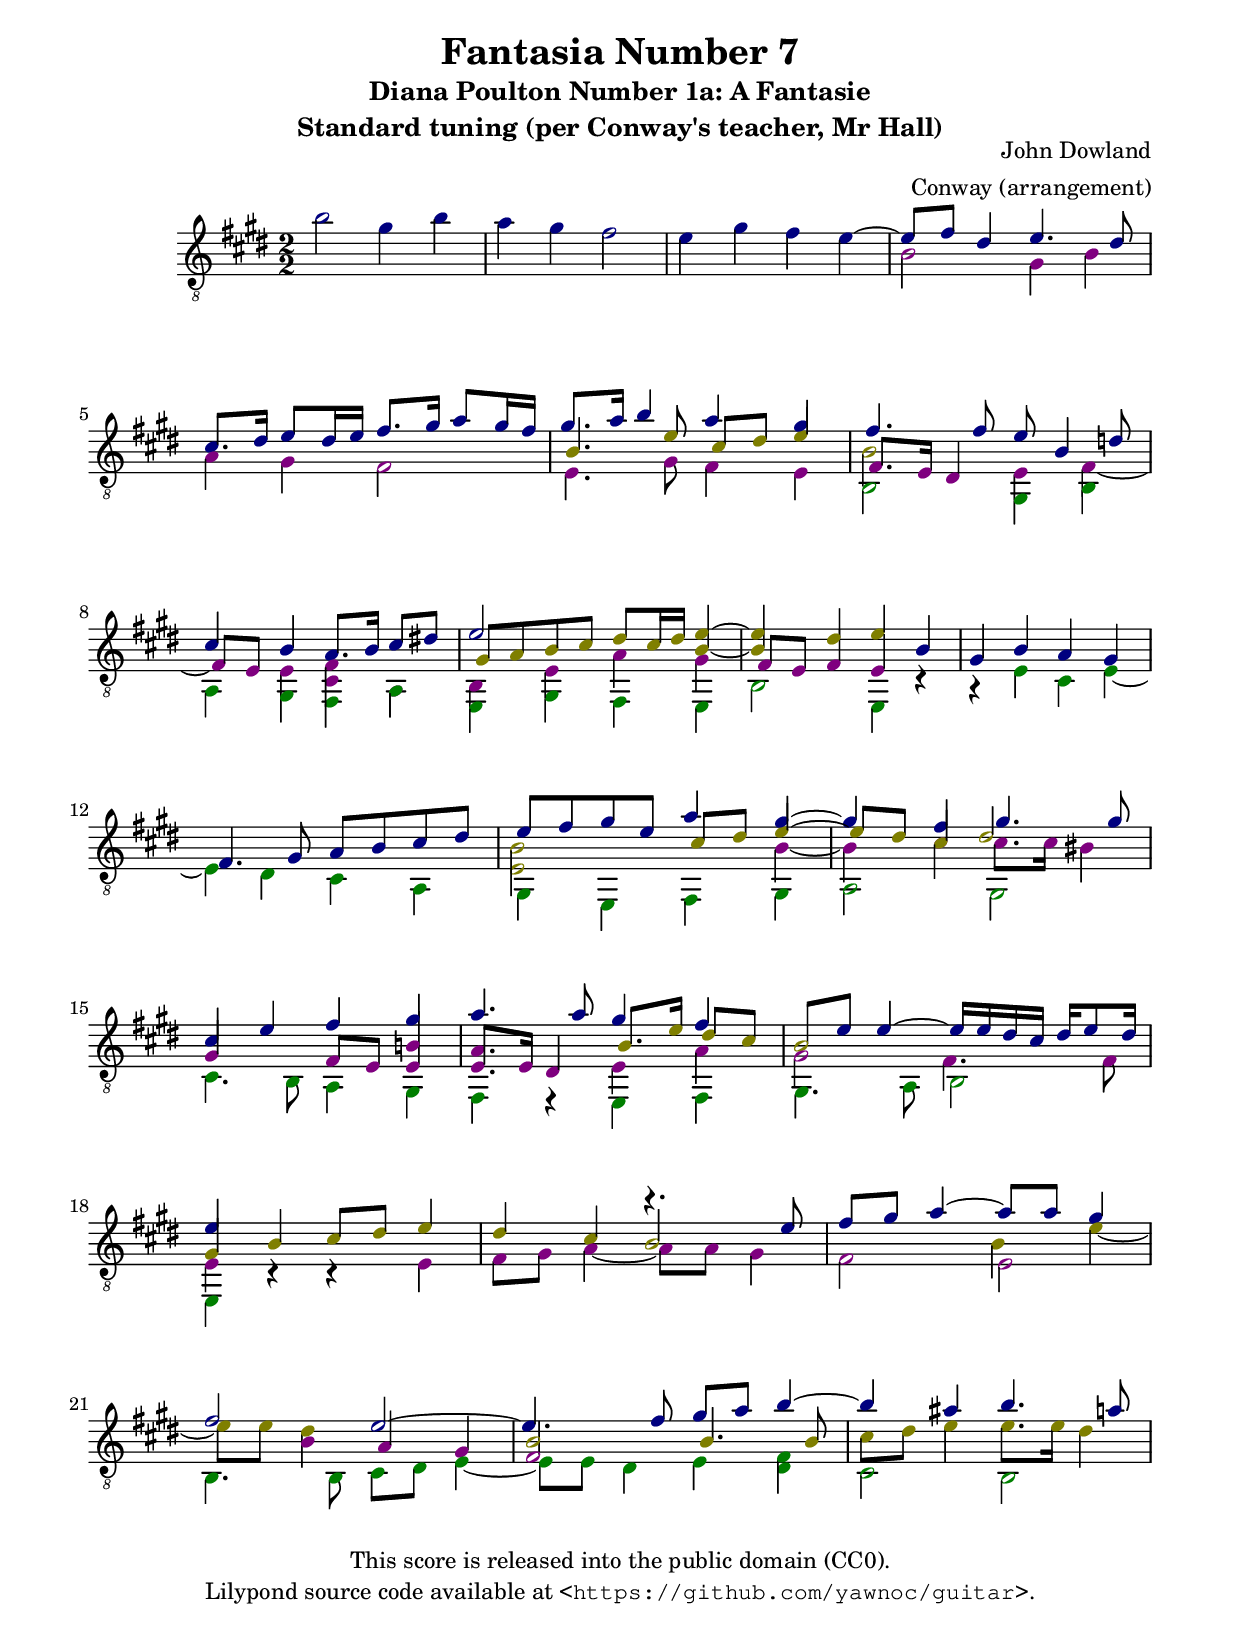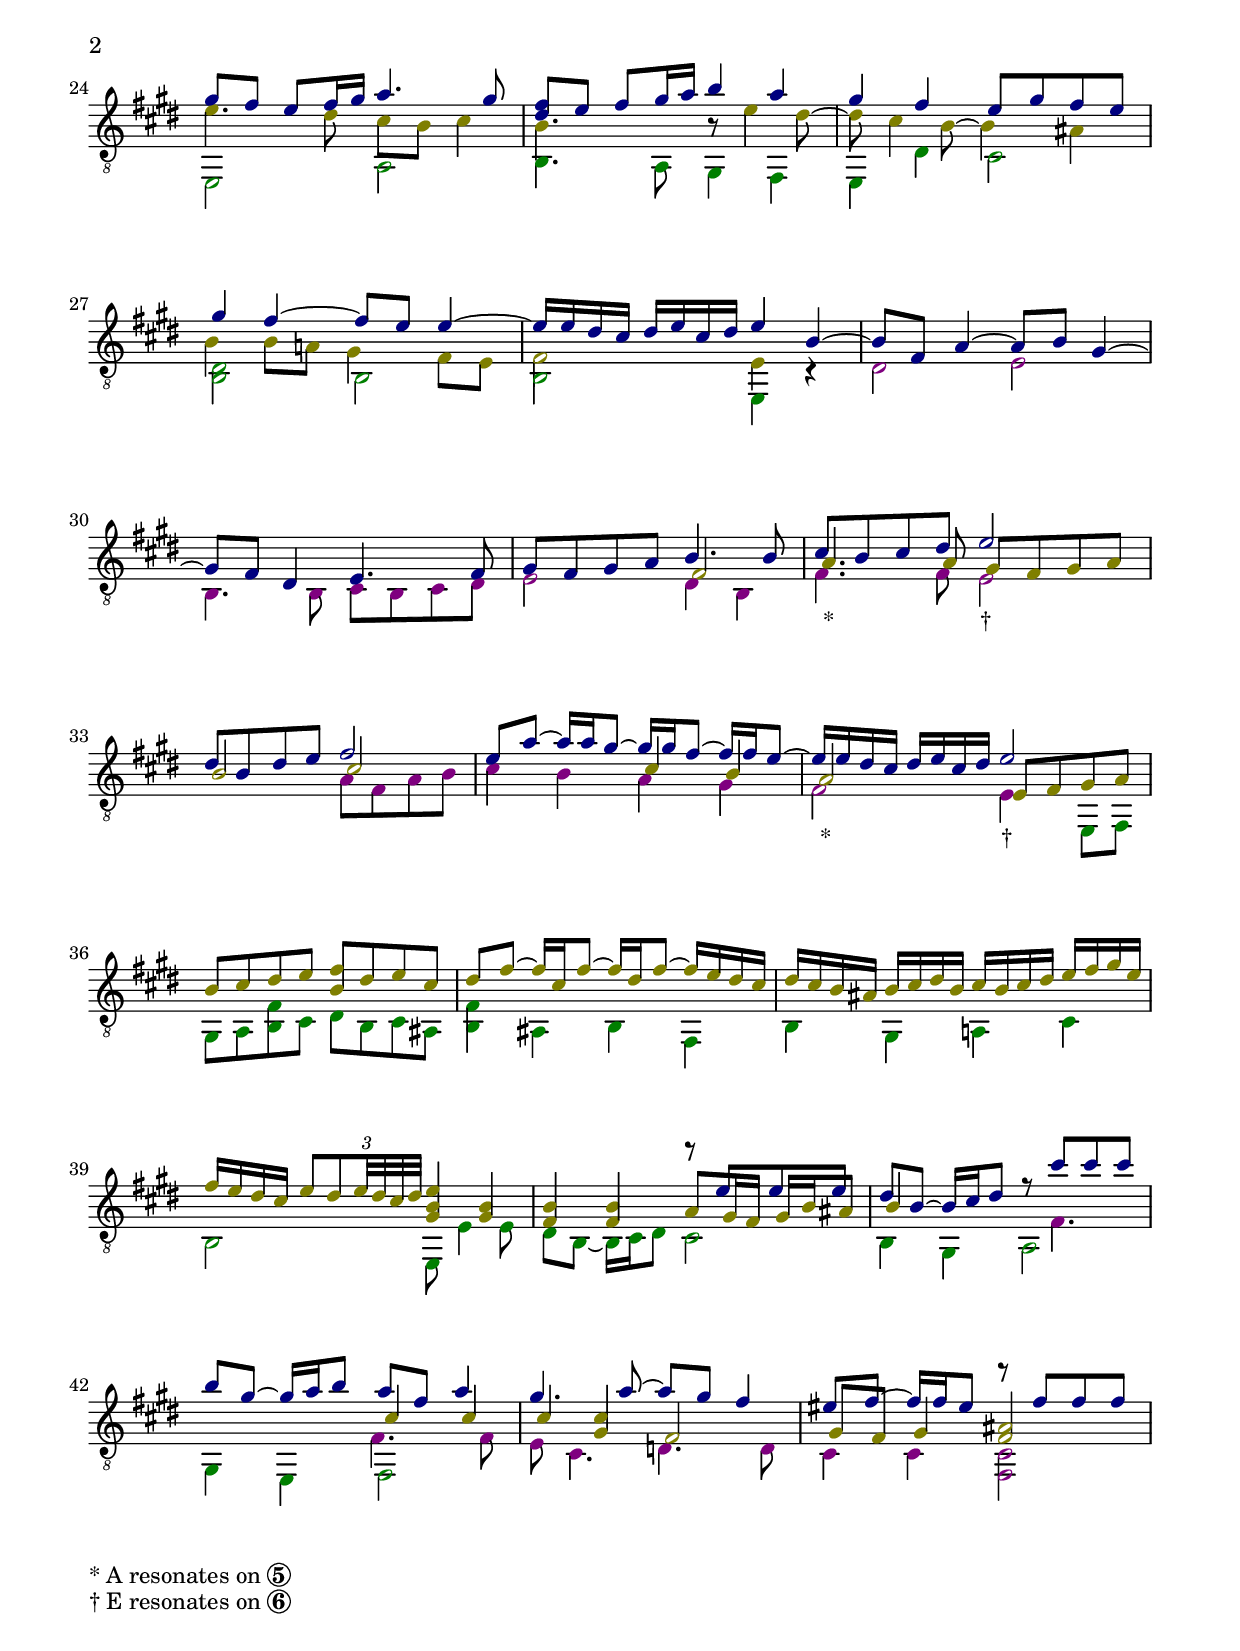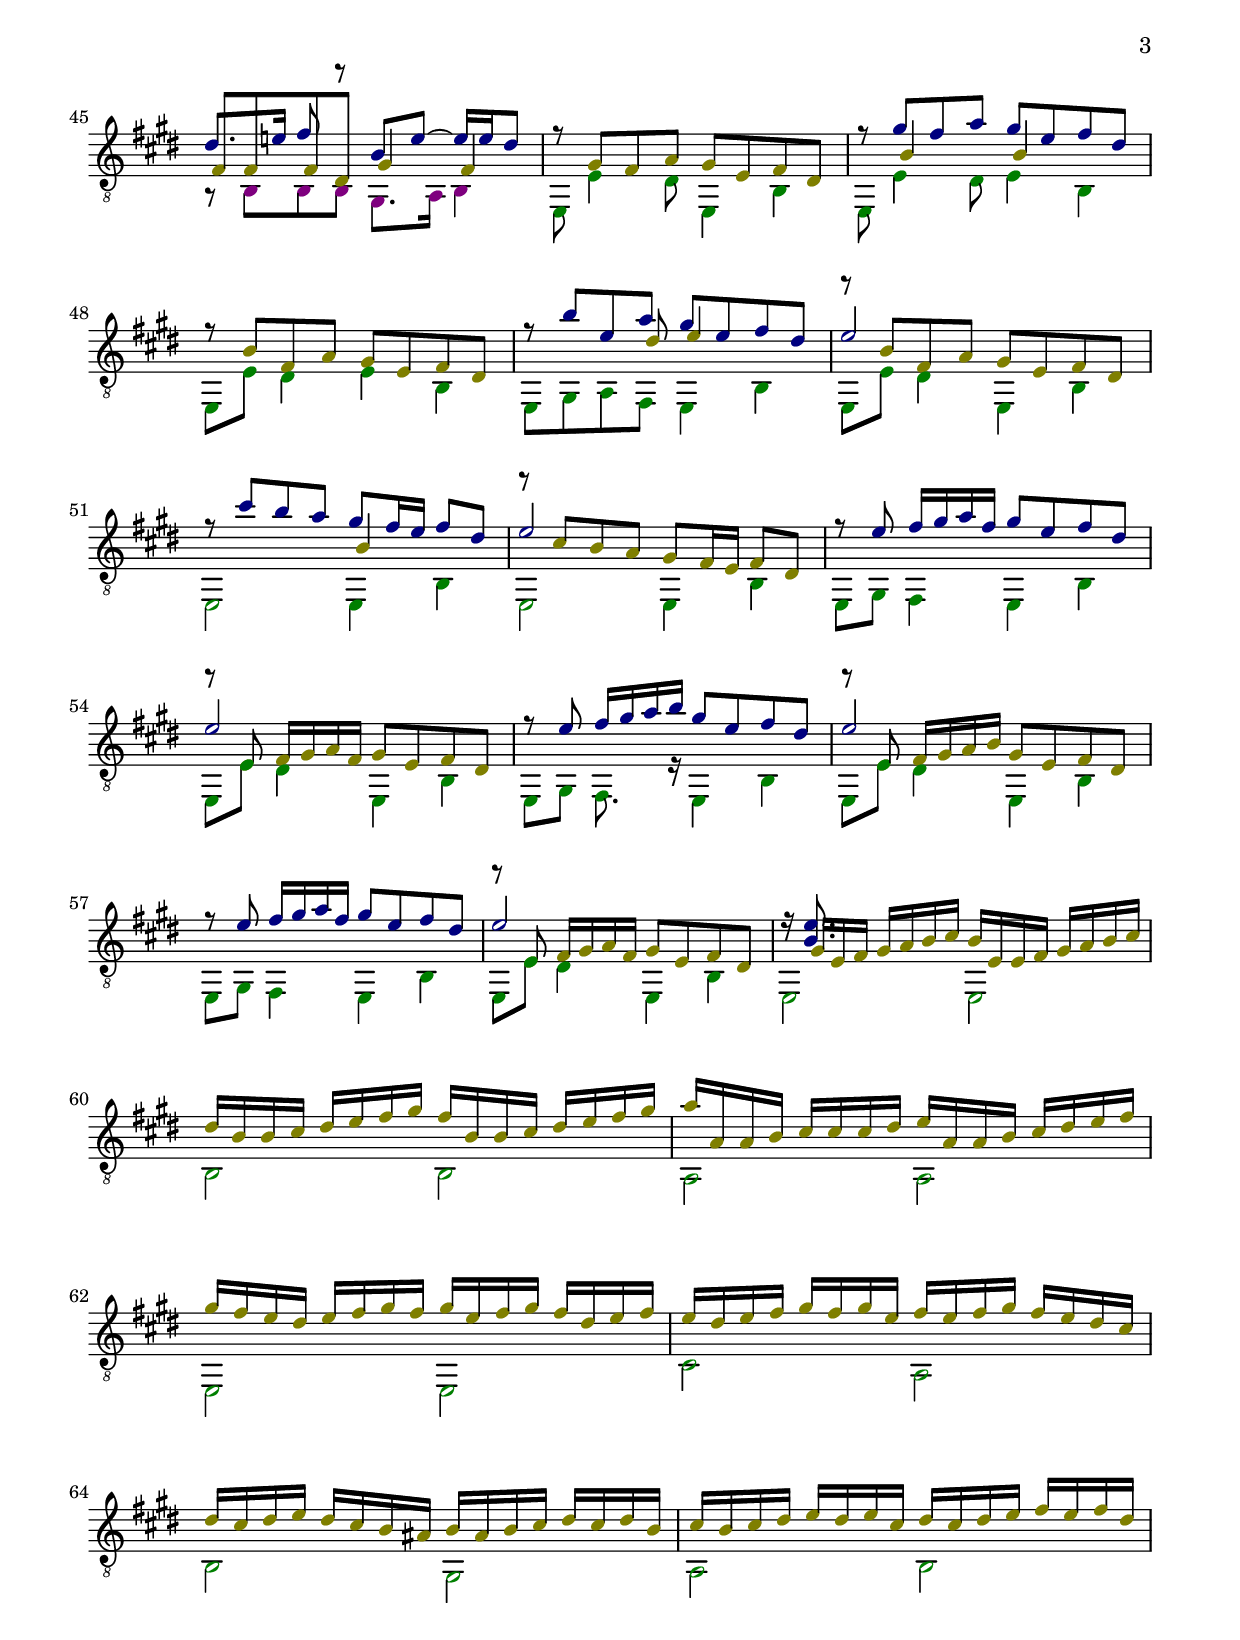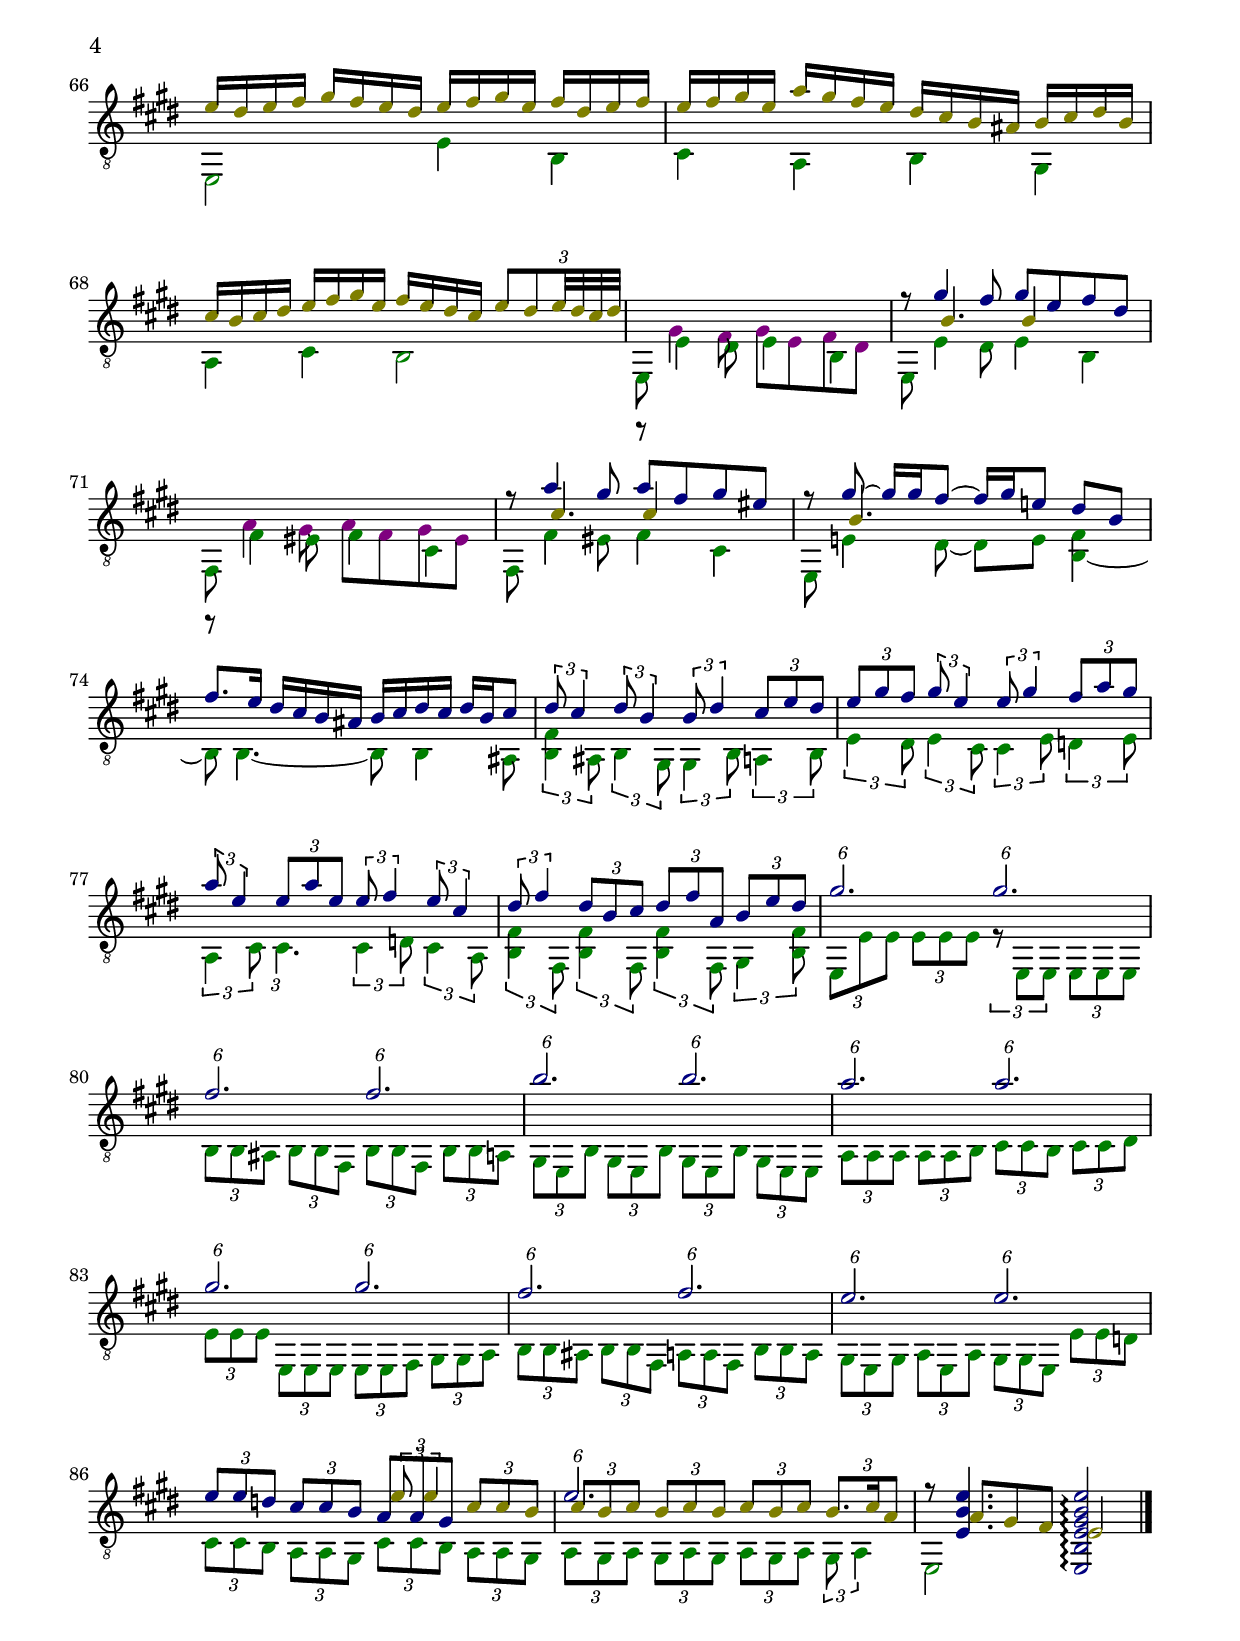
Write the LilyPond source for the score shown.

\version "2.18.2"


%%%%%%%%%%%%%%%%%%%%%%%%%%%%%%%%%%%%%%%%%%%%%%%%%%%%%%%%%%%%%%%%
% General
%%%%%%%%%%%%%%%%%%%%%%%%%%%%%%%%%%%%%%%%%%%%%%%%%%%%%%%%%%%%%%%%

\paper {
  top-margin = 1.5\cm
  left-margin = 1.5\cm
  right-margin = 1.5\cm
  bottom-margin = 1.5\cm
  ragged-last-bottom = ##f
  footnote-separator-markup = \markup { \vspace #1.5 }
}

globalSettings = {
  \accidentalStyle modern
  \compressFullBarRests
  \mergeDifferentlyHeadedOn
  \mergeDifferentlyDottedOn
  \numericTimeSignature
  \pointAndClickOff
  \override TextScript.extra-offset = #'(0 . 0.7)
  \override Score.FootnoteItem.annotation-line = ##f
}

origin-url = "https://github.com/yawnoc/guitar"

\header {
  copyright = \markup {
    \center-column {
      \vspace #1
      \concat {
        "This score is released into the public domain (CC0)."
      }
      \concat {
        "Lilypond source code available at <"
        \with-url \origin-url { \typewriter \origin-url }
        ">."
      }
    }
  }
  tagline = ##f
}

triplet = #(define-music-function
  (parser location music) (ly:music?)
  #{
    \tuplet 3/2 { $music }
  #}
)

tripletDuple = #(define-music-function
  (parser location music) (ly:music?)
  #{
    \tuplet 6/4 { $music }
  #}
)

overrideBeamedStemLengths = #(define-scheme-function
  (parser location lengths) (list?)
  #{
    \override Stem.details.beamed-lengths = $lengths
  #}
)
revertBeamedStemLengths = { \revert Stem.details.beamed-lengths }

overrideBeamVerticalPositions = #(define-scheme-function
  (parser location positions) (pair?)
  #{
    \override Beam.positions = $positions
  #}
)

%%%%%%%%%%%%%%%%%%%%%%%%%%%%%%%%%%%%%%%%%%%%%%%%%%%%%%%%%%%%%%%%
% Semantic bar lines
%%%%%%%%%%%%%%%%%%%%%%%%%%%%%%%%%%%%%%%%%%%%%%%%%%%%%%%%%%%%%%%%

barLineGoto = { \bar "||" }
barLineKeyChange = { \bar "||" }
barLineEnd = { \bar "|." }

%%%%%%%%%%%%%%%%%%%%%%%%%%%%%%%%%%%%%%%%%%%%%%%%%%%%%%%%%%%%%%%%
% Guitar notation
%%%%%%%%%%%%%%%%%%%%%%%%%%%%%%%%%%%%%%%%%%%%%%%%%%%%%%%%%%%%%%%%

stringNumbersAbove = { \set stringNumberOrientations = #'(up) }
stringNumbersBelow = { \set stringNumberOrientations = #'(down) }

fingeringAbove = { \set fingeringOrientations = #'(up) }
fingeringBelow = { \set fingeringOrientations = #'(down) }
fingeringAleft = { \set fingeringOrientations = #'(left) }
fingeringAright = { \set fingeringOrientations = #'(right) }

startGraceMusic = {
  <>(
  \override Fingering.font-size = -6
}
stopGraceMusic = {
  \revert Fingering.font-size
  <>)
}

overrideHorizontalShift = #(define-scheme-function
  (parser location distance) (number?)
  #{
    \override NoteColumn.force-hshift = $distance
  #}
)
revertHorizontalShift = { \revert NoteColumn.force-hshift }

barreSpan = #(define-music-function
  (parser location label offsetPair music)
  (string? (pair? (cons 0 0)) ly:music?)
  (let
    (
      (elements (extract-named-music music '(NoteEvent EventChord)))
    )
    (if
      (pair? elements)
      (let
        (
          (first-element (first elements))
          (last-element (last elements))
        )
        (set!
          (ly:music-property first-element 'articulations)
          (cons
            (make-music 'TextSpanEvent 'span-direction -1)
            (ly:music-property first-element 'articulations)
          )
        )
        (set!
          (ly:music-property last-element 'articulations)
          (cons
            (make-music 'TextSpanEvent 'span-direction 1)
            (ly:music-property last-element 'articulations)
          )
        )
      )
    )
  )
  #{
    \once \override TextSpanner.font-shape = #'upright
    \once \override TextSpanner.style = #'line
    \once \override TextSpanner.extra-offset = #offsetPair
    \once \override TextSpanner.bound-details = #`(
      (left
        (text . ,#{ \markup { \raise #-0.7 { #label \hspace #0.7 }} #})
        (Y . 0)
        (padding . -0.8)
        (attach-dir . -2)
      )
      (right
        (text . ,#{ \markup { \draw-line #'(0 . -1.3) } #}) ;; draw hook
        (Y . 0)
        (padding . -0.5)
        (attach-dir . 2)
      )
    )
    \once \override TextSpanner #'after-line-breaking = #(lambda (grob)
      (let*
        (
          (originalGrob (ly:grob-original grob))
          (splitGrobs (ly:spanner-broken-into originalGrob))
        )
        (if
          (and
            (>= (length splitGrobs) 2)
            (not (eq? (car (last-pair splitGrobs)) grob))
          )
          (begin
            (ly:grob-set-nested-property! grob
              '(bound-details right text)
              #{ \markup { \draw-line #'(0 . 0) } #} ;; suppress draw hook
            )
            (ly:grob-set-property! grob
              'extra-offset
              (cons
                (car offsetPair)
                (+ (cdr offsetPair) 0.7) ;; correction for suppressed hook
              )
            )
            (ly:grob-set-nested-property! grob
              '(bound-details right padding)
              #'-3 ;; increase spanner length
            )
          )
        )
      )
    )
    $music
  #}
)

barre = #(define-scheme-function
  (parser location label) (string?)
  #{
    \markup {
      \center-align {
        \hspace #0.7
        $label
      }
    }
  #}
)

nudgeNextBarre = #(define-scheme-function
  (parser location distance) (number?)
  #{
    \once \override TextScript.X-offset = $distance
  #}
)

position = #(define-scheme-function
  (parser location label) (string?)
  #{
    \markup {
      \center-align {
        \hspace #0.5
        $label
      }
    }
  #}
)

#(define-markup-command
  (markupString layout properties stringNumber) (markup?)
  (interpret-markup layout properties
    #{
      \markup \circle { \bold #stringNumber }
    #}
  )
)

#(define-markup-command
  (resonatesOn layout properties note stringNumber) (markup? markup?)
  (interpret-markup layout properties
    #{
      \markup { #note "resonates on" \markupString #stringNumber }
    #}
  )
)

%%%%%%%%%%%%%%%%%%%%%%%%%%%%%%%%%%%%%%%%%%%%%%%%%%%%%%%%%%%%%%%%
% Goto statements
%%%%%%%%%%%%%%%%%%%%%%%%%%%%%%%%%%%%%%%%%%%%%%%%%%%%%%%%%%%%%%%%

overrideGotoVisibility = {
  \once \override Score.RehearsalMark #'break-visibility = #'#(#t #t #f)
}

makeGotoMark = #(define-scheme-function
  (parser location label) (string?)
  #{
    \mark \markup { \small \italic $label }
  #}
)

simultaneousMarkSeparator = {
  \cadenzaOn
    s1073741824 % stupid, but works
  \cadenzaOff
}

coda = {
  \overrideGotoVisibility
  \mark \markup { \musicglyph #"scripts.coda" }
}

fine = {
  \overrideGotoVisibility
  \makeGotoMark Fine
}

dcAlCoda = {
  \overrideGotoVisibility
  \makeGotoMark "D.C. al Coda"
}

dcAlFine = {
  \overrideGotoVisibility
  \makeGotoMark "D.C. al Fine"
}

toCoda = {
  \overrideGotoVisibility
  \makeGotoMark "to Coda"
}



\header {
  title = "Fantasia Number 7"
  subtitle = \markup {
    \center-column {
      "Diana Poulton Number 1a: A Fantasie"
      "Standard tuning (per Conway's teacher, Mr Hall)"
    }
  }
  composer = "John Dowland"
  arranger = "Conway (arrangement)"
}


initialSignatures = {
  \clef "treble_8"
  \key e \major
  \time 2/2
  \set Timing.beamExceptions = #'()
  \set Timing.baseMoment = #(ly:make-moment 1/4)
  \set Timing.beatStructure = #'(1 1 1 1)
  \set Timing.beamExceptions = #'(
    (
      end
        .
      (
        ((1 . 8) . (4 4)) ;; quavers by fours
        ((1 . 12) . (3 3 3 3)) ;; anything shorter by beat
      )
    )
  )
}


highVoiceMusic = {
  
  \override NoteHead.color = #darkblue
  
  % Main theme high
  \barNumberCheck #1
  \relative c'' {
    \stemDown
    b2 gis4 b |
    a gis fis2 |
    e4 gis fis e~ |
    \stemUp
    e8 fis dis4 e4. dis8 |
    cis8. dis16 e8 dis16 e fis8. gis16 a8 gis16 fis |
    gis8. a16 b4 a gis |
    \once \overrideHorizontalShift #0.3 fis4. fis8 e8 b4 d8 |
    cis4 b a8. b16 cis8 dis |
    e2 s2 |
    s2 s4
  }
  
  % Main theme low
  \barNumberCheck #10
  \relative c' {
    b4 |
    gis b a gis |
    fis4. gis8 a b cis dis |
    e fis gis e a4 gis~ |
    gis
      \shiftOn
        \once \overrideHorizontalShift #0
        fis
      \shiftOff
      \once \overrideHorizontalShift #0.45 gis4. gis8 |
    cis,4 e fis gis |
    a4. a8 gis4 fis |
    \once \hide NoteHead b,8 e e4~ e16 e dis cis dis16 e8 dis16 |
    e4
  }
  
  % Tee-tee taa high
  \barNumberCheck #18
  \relative c'' {
    s4 s2 |
    s2 c4.\rest e,8 |
    fis8 gis a4~ a8 a gis4 |
    fis2 e2~ |
    \once \overrideHorizontalShift #-0.25 e4. fis8 gis8 a b4~ |
    b ais b4. a8 |
    gis8 fis e8 fis16 gis a4. gis8 |
    <fis dis>8 e fis8 gis16 a b4 a |
    gis fis e8 gis fis e |
    gis4 fis~ fis8 e e4~ |
    e16 e dis cis dis e cis dis e4
  }
  
  % Tee-tee taa low
  \barNumberCheck #28
  \relative c' {
    b4~ |
    b8 fis a4~ a8 b gis4~ |
    gis8 fis dis4 e4. fis8 |
    gis fis gis a b4. b8 |
    cis b cis dis e2 |
    dis8 b dis e fis2 |
    e8 a~ a16 a gis8~ gis16 gis fis8~ fis16 fis e8~ |
    e16 e dis cis dis e cis dis e2 |
  }
  
  % Ascending scale
  \barNumberCheck #36
  {
    s1 * 3 |
    s2
  }
  
  % Tee-tee-tee
  \barNumberCheck #39
  \relative c' {
    s2 |
    s2 r8 e e e |
    dis b~ b16 cis dis8 r8 cis' cis cis |
    b8 gis~ gis16 a b8 a8 fis a4 |
    gis4. a8~ a gis fis4 |
    eis8 fis~ fis16 fis eis8 r8 fis fis fis |
    dis8. e16 fis8 r b,8 e~ e16 e dis8 |
  }
  
  % Majestic theme
  \barNumberCheck #46
  \relative c'' {
    s1 |
    r8 gis fis a gis e fis dis |
    s1 |
    r8 b' e, a gis e fis dis |
    e2 s2 |
    r8 cis' b a gis8 fis16 e fis8 dis |
    e2 s2 |
    r8 e fis16 gis a fis gis8 e fis dis |
    e2 s2 |
    r8 e fis16 gis a b gis8 e fis dis |
    e2 s2 |
    r8 e fis16 gis a fis gis8 e fis dis |
    e2 s2 |
  }
  
  % Scale runs
  \barNumberCheck #59
  \relative c' {
    r16 <e b>8. s4 s2 |
    s1 * 9 |
  }
  
  % Majestic interlude
  \barNumberCheck #69
  \relative c'' {
    s1 |
    r8 gis4 fis8 gis e fis dis |
    s1 |
    r8 a'4 gis8 a fis gis eis |
    r8 gis~ gis16 gis fis8~ fis16 gis e8 dis b |
    fis'8. e16 dis cis b ais
      b16 cis dis cis dis b cis8 |
  }
  
  % Triple runs
  \barNumberCheck #75
  \relative c' {
    \triplet { dis8 cis4 } \triplet { dis8 b4 }
      \triplet { b8 dis4 } \triplet { cis8 e dis } |
    \triplet { e8 gis fis } \triplet { gis8 e4 }
      \triplet { e8 gis4 } \triplet { fis8 a gis } |
    \triplet { a8 e4 } \triplet { e8 a e }
      \triplet { e8 fis4 } \triplet { e8 cis4 } |
    \triplet { dis8 fis4 } \triplet { dis8 b cis }
      \triplet { dis8 fis a, } \triplet { b e dis } |
    \tripletDuple { gis2. } \tripletDuple { gis } |
    \tripletDuple { fis } \tripletDuple { fis } |
    \tripletDuple { b } \tripletDuple { b } |
    \tripletDuple { a } \tripletDuple { a } |
    \tripletDuple { gis } \tripletDuple { gis } |
    \tripletDuple { fis } \tripletDuple { fis } |
    \tripletDuple { e } \tripletDuple { e } |
    \triplet { e8 e d } \triplet { cis cis b }
      \triplet { a a gis } s4 |
    \tripletDuple { e'2. } s2 |
  }
  
  % Finishing chords
  \barNumberCheck #88
  \relative c {
    r8 <e b' e>4.
      <e, b' e gis b e>2 \arpeggio
      \barLineEnd
  }
  
}


lowVoiceMusic = {
  
  \override NoteHead.color = #darkgreen
  
  % Main theme high
  \barNumberCheck #1
  \relative c {
    s1 * 6 |
    b2 gis4 b |
    a gis fis a |
    e gis fis e |
    b'2 e,4
  }
  
  % Main theme low
  \barNumberCheck #10
  \relative c {
    r4 |
    r4 e cis e~ |
    e dis cis a |
    gis e fis gis |
    a2 gis |
    cis4. b8 a4 gis |
    fis r e fis |
    gis4. a8 b2 |
    e,4
  }
  
  % Tee-tee taa high
  \barNumberCheck #18
  \relative c {
    s4 s4 s4 |
    s1 * 2 |
    b4. b8 cis8 dis e4~ |
    \once \overrideHorizontalShift #1 e8 e dis4 e4 <dis fis> |
    cis2 b |
    e, a |
    b4. a8 gis4 fis |
    e dis' cis2 |
    <b dis> b |
    b e,4
  }
  
  % Tee-tee taa low
  \barNumberCheck #28
  \relative c {
    r4 |
    s1 * 6 |
    s2
  }
  
  % Ascending scale
  \barNumberCheck #35
  \relative c, {
    s4 e8 fis |
    gis a <b fis'> cis dis b cis ais |
    <b fis'>4 ais b fis |
    b gis a cis |
    b2
  }
  
  % Tee-tee-tee
  \barNumberCheck #39
  \relative c, {
    e8 e'4 e8 |
    dis8 b~ b16 cis dis8 cis2 |
    b4 gis a2 |
    gis4 e fis2 |
    s1 * 3 |
  }
  
  % Majestic theme
  \barNumberCheck #46
  \relative c, {
    e8 e'4 dis8 e,4 b' |
    e,8 e'4 dis8 e4 b |
    e,8 e' dis4 e b |
    e,8 gis a fis e4 b' |
    e,8 e' dis4 e, b' |
    e,2 e4 b' |
    e,2 e4 b' |
    e,8 gis fis4 e b' |
    e,8 e' dis4 e, b' |
    e,8[ gis] fis8. r16 e4 b' |
    e,8 e' dis4 e, b' |
    e,8 gis fis4 e b' |
    e,8 e' dis4 e, b' |
  }
  
  % Scale runs
  \barNumberCheck #59
  \relative c, {
    e2 e |
    b' b |
    a a |
    e e |
    cis' a |
    b gis |
    a b |
    e, e'4 b |
    cis a b gis |
    a cis b2 |
  }
  
  % Majestic interlude
  \barNumberCheck #69
  \relative c, {
    e8 e'4 dis8 e4 b |
    e,8 e'4 dis8 e4 b |
    fis8 fis'4 eis8 fis4 cis |
    fis,8 fis'4 eis8 fis4 cis |
    e,8 e'4 dis8~ dis e <b~ fis'>4 |
    b8 b4.~ b8 b4 ais8 |
  }
  
  % Triple runs
  \barNumberCheck #75
  \relative c {
    \triplet { <b fis'>4 ais8 } \triplet { b4 gis8 }
      \triplet { gis4 b8 } \triplet { a4 b8 } |
    \triplet { e4 dis8 } \triplet { e4 cis8 }
      \triplet { cis4 e8 } \triplet { d4 e8 } |
    \triplet { a,4 cis8 } \triplet { cis4. }
      \triplet { cis4 d8 } \triplet { cis4 a8 } |
    \triplet { <b fis'>4 fis8 } \triplet { <b fis'>4 fis8 }
      \triplet { <b fis'>4 fis8 } \triplet { gis4 <b fis'>8 } |
    \triplet { e,8 e' e } \triplet { e e e }
      \triplet { r e, e } \triplet { e e e } |
    \triplet { b' b ais } \triplet { b b fis }
      \triplet { b b fis } \triplet { b b a } |
    \triplet { gis e b' } \triplet { gis e b' }
      \triplet { gis e b' } \triplet { gis e e } |
    \triplet { a a a } \triplet { a a b }
      \triplet { cis cis b } \triplet { cis cis dis } |
    \triplet { e e e } \triplet { e, e e }
      \triplet { e e fis } \triplet { gis gis a } |
    \triplet { b b ais } \triplet { b b fis }
      \triplet { a a fis } \triplet { b b a } |
    \triplet { gis e gis } \triplet { a e a }
      \triplet { gis gis e } \triplet { e' e d } |
    \triplet { cis cis b } \triplet { a a gis }
      \triplet { cis cis b } \triplet { a a gis } |
    \triplet { a gis a } \triplet { gis a gis }
      \triplet { a gis a } \triplet { gis8 a4 } |
  }
  
  % Finishing chords
  \barNumberCheck #88
  \relative c, {
    e2 s2 |
  }
  
}


upperMiddleVoiceMusic = {
  
  \override NoteHead.color = #darkyellow
  
  % Main theme high
  \barNumberCheck #1
  \relative c' {
    s1 * 5 |
    \once \overrideHorizontalShift #0.4 b4. e8
      cis8 dis
      \once \overrideHorizontalShift #0 e4 |
    \stemDown
    \once \overrideHorizontalShift #0 b2 s2 |
    \stemUp
    s1 |
    gis8 a b cis dis8 cis16 \shiftOff dis <e~ b_~>4 |
    <e b> dis e
    \shiftOn
  }
  
  % Main theme low
  \barNumberCheck #10
  \relative c' {
    s4 |
    s1 * 2 |
    \stemDown
    <b e,>2
    \stemUp
      cis8 dis \once \overrideHorizontalShift #0 e4~ |
    e8 dis
      \shiftOff cis4 \shiftOn
      \once \overrideHorizontalShift #-0.75 dis2 |
    s1 |
    s2 \stemUp b8. e16 dis8 cis |
      \once \overrideHorizontalShift #-0.07
      \once \hide Stem
        b2
      s2 |
    \once \overrideHorizontalShift #0 gis4
  }
  
  % Tee-tee taa high
  \barNumberCheck #18
  \relative c' {
    b4 cis8 dis e4 |
    dis4 cis b2 |
    \stemDown
    s2 b4 e_~ |
    \once \overrideHorizontalShift #0.9 e8 e
      \once \overrideHorizontalShift #0 dis4 s2 |
    \once \overrideHorizontalShift #0
    \once \hide Stem
      b2
    \stemUp
      b4. b8 |
    \stemDown
    \overrideHorizontalShift #0
    cis8 dis e4 e8. e16 dis4 |
    e4. dis8 cis8 b cis4 |
    b4. s8 b8\rest e4 dis8~ |
    dis8 cis4 b8~
    \revertHorizontalShift
      b4 ais |
    b4 b8 a gis4 fis8 e |
    \overrideHorizontalShift #0
    fis2 e4
    \revertHorizontalShift
    \stemUp
  }
  
  % Tee-tee taa low
  \barNumberCheck #28
  \relative c {
    s4 |
    s1 * 2 |
    s2 fis2 |
    \footnote "*" #'(0 . -4) \markup { "*" \resonatesOn A 5 }
    a4. a8 gis fis gis a |
    b2 cis |
    s2 cis4 b |
    \footnote "*" #'(0 . -4) \markup { }
    a2
  }
  
  % Ascending scale
  \barNumberCheck #35
  \relative c {
    e8 fis gis a |
    b cis dis e <fis b,> dis e cis |
    dis fis~ fis16 cis fis8~ fis16 dis fis8~ fis16 e dis cis |
    dis cis b ais b cis dis b cis b cis dis e fis gis e |
    fis e dis cis \triplet { e8 dis e32 dis cis dis } <e b gis>4
  }
  
  % Tee-tee-tee
  \barNumberCheck #39
  \relative c' {
    <b gis>4 |
    <b fis> <b fis> a8 gis16 fis gis16 b ais8 |
    b4 s4 s2 |
    s2 cis4 cis |
    cis <cis gis> fis,2 |
    gis8 fis gis4 <ais fis>2 |
    fis8 fis fis dis gis4 fis |
  }
  
  % Majestic theme
  \barNumberCheck #46
  \relative c' {
    r8 gis fis a gis e fis dis |
    s8 b'4 s8 b4 s4 |
    r8 b8 fis a gis e fis dis |
    s4. dis'8 e4 s4 |
    r8 b8 fis a gis e fis dis |
    s2 b'4 s4 |
    r8 cis b a gis8 fis16 e fis8 dis |
    s1 |
    r8 e fis16 gis a fis gis8 e fis dis |
    s1 |
    r8 e fis16 gis a b gis8 e fis dis |
    s1 |
    r8 e fis16 gis a fis gis8 e fis dis |
  }
  
  % Scale runs
  \barNumberCheck #59
  \relative c' {
    s16 gis e fis gis a b cis
      b e, e fis gis a b cis |
    dis b b cis dis e fis gis
      fis b, b cis dis e fis gis |
    a a, a b cis cis cis dis
      e a, a b cis dis e fis |
    gis fis e dis e fis gis fis
      gis e fis gis fis dis e fis |
    e dis e fis gis fis gis e
      fis e fis gis fis e dis cis |
    dis cis dis e dis cis b ais
      b ais b cis dis cis dis b |
    cis b cis dis e dis e cis
      dis cis dis e fis e fis dis |
    e dis e fis gis fis e dis
      e fis gis e
      fis dis e fis |
    e fis gis e
      a gis fis e
      dis cis b ais
      b cis dis b |
    cis b cis dis
      e fis gis e
      fis e dis cis
      \triplet { e8 dis e32 dis cis dis } |
  }
  
  % Majestic interlude
  \barNumberCheck #69
  \relative c' {
    s1 |
    s8 b4. b4 s4 |
    s1 |
    s8 cis4. cis4 s4 |
    s8 b4. s2 |
    s1 |
  }
  
  % Triple runs
  \barNumberCheck #75
  \relative c' {
    s1 * 11 |
    s2 \triplet { e8 e4 } \triplet { cis8 cis b } |
    \triplet { cis b cis } \triplet { b cis b }
      \triplet { cis b cis } \triplet { b8. cis16 a8 } |
  }
  
  % Finishing chords
  \barNumberCheck #88
  \relative c' {
    s8 a gis fis e2 |
  }
  
}


lowerMiddleVoiceMusic = {
  
  \override NoteHead.color = #darkmagenta
  
  % Main theme high
  \barNumberCheck #1
  \relative c' {
    s1 * 3 |
    \shiftOff
    b2 gis4 b |
    a gis fis2 |
    \once \overrideHorizontalShift #0.3 e4. gis8 fis4 e |
    \shiftOn
    \stemUp
    \overrideBeamedStemLengths #'(3)
    fis8. e16 dis4 \stemDown
    \revertBeamedStemLengths
      \overrideHorizontalShift #0 e4 fis~ |
      \revertHorizontalShift
    \stemUp
    fis8 e \stemDown
      \overrideHorizontalShift #0 e4 <cis fis>4 a |
    b e a gis |
      \revertHorizontalShift
    \stemUp
    fis8 e
      \overrideHorizontalShift #0 fis4 e
      \revertHorizontalShift
    \stemDown
  }
  
  % Main theme low
  \barNumberCheck #10
  \relative c {
    s4 |
    s1 * 2 |
    s2 s4 \overrideHorizontalShift #0 b'4~ |
    b \revertHorizontalShift
      \shiftOff cis \shiftOn
      \overrideBeamedStemLengths #'(3)
      \once \overrideHorizontalShift #0.3
        cis8. cis16
      \revertBeamedStemLengths
      bis4 |
    \stemUp
    \once \overrideHorizontalShift #0 gis4 s4
      \once \overrideHorizontalShift #0 fis8 e
      \once \overrideHorizontalShift #0 <e b'>4 |
    \once \overrideHorizontalShift #0 <e a>8. e16 dis4
      \stemDown
      \overrideHorizontalShift #0 e4 a |
      \revertHorizontalShift
    \once \overrideHorizontalShift #-0.07 gis2 fis4. fis8 |
    \once \overrideHorizontalShift #0 e4
  }
  
  % Tee-tee taa high
  \barNumberCheck #18
  \relative c {
    \shiftOff
    r4 r e |
    fis8 gis a4~ a8 a gis4 |
    fis2 e |
    \shiftOn
    \stemUp
    s4
      \once \overrideHorizontalShift #0
      \once \hide Stem
        b'
      a gis |
    \once \overrideHorizontalShift #0 fis2 s2 |
    \stemDown
    s1 * 5 |
    s2 s4
  }
  
  % Tee-tee taa low
  \barNumberCheck #28
  \relative c {
    s4 |
    dis2 e |
    b4. b8 cis b cis dis |
    e2 dis4 b |
    fis'4. fis8
      \footnote "†" #'(0 . -2.5) \markup { "†" \resonatesOn E 6 }
      e2 |
    s2 a8 fis a b |
    cis4 b a gis |
    fis2
      \footnote "†" #'(0 . -2.5) \markup { }
      e4
  }
  
  % Ascending scale
  \barNumberCheck #35
  {
    s4 |
    s1 * 3 |
    s2
  }
  
  % Tee-tee-tee
  \barNumberCheck #39
  \relative c {
    s2 |
    s1 |
    s2 s8 fis4. |
    s2 fis4. fis8 |
    e8 cis4. d4. d8 |
    cis4 cis <cis fis,>2 |
    r8 b b b gis8. a16 b4 |
  }
  
  % Majestic theme
  \barNumberCheck #46
  {
    s1 * 13 |
  }
  
  % Scale runs
  \barNumberCheck #59
  {
    s1 * 10 |
  }
  
  % Majestic interlude
  \barNumberCheck #69
  \relative c' {
    r8 gis4 fis8 gis e fis dis |
    s1 |
    r8 a'4 gis8 a fis gis eis |
    s1 * 3 |
  }
  
}


allMusic = {
  \new Staff \with {
    midiInstrument = #"acoustic guitar (nylon)"
  }
  \globalSettings
  \initialSignatures
  <<
    << \highVoiceMusic >>
      \\
    << \lowVoiceMusic >>
      \\
    << \upperMiddleVoiceMusic >>
      \\
    << \lowerMiddleVoiceMusic >>
  >>
}


\score {
  \allMusic
}

\score {
  \allMusic
  \midi { }
}
